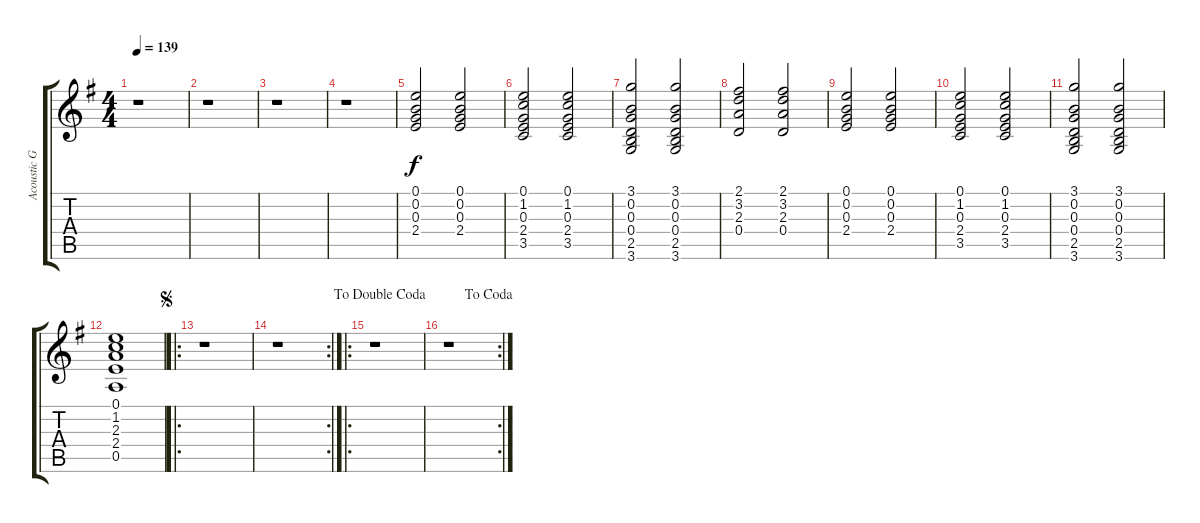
\track ("Acoustic Gtr" "Acoustic G") {instrument acousticguitarnylon}
\staff {score tabs}
\tuning (E4 B3 G3 D3 A2 E2) {hide}
\ts (4 4)
\tempo 139
\clef g2
\ks g
r.1{dy f} |
r.1 |
r.1 |
r.1 |
(0.1 0.2 0.3 2.4).2 (0.1 0.2 0.3 2.4).2 |
(0.1 1.2 0.3 2.4 3.5).2 (0.1 1.2 0.3 2.4 3.5).2 |
(3.1 0.2 0.3 0.4 2.5 3.6).2 (3.1 0.2 0.3 0.4 2.5 3.6).2 |
(2.1 3.2 2.3 0.4).2 (2.1 3.2 2.3 0.4).2 |
(0.1 0.2 0.3 2.4).2 (0.1 0.2 0.3 2.4).2 |
(0.1 1.2 0.3 2.4 3.5).2 (0.1 1.2 0.3 2.4 3.5).2 |
(3.1 0.2 0.3 0.4 2.5 3.6).2 (3.1 0.2 0.3 0.4 2.5 3.6).2 |
(0.1 1.2 2.3 2.4 0.5).1 |
\ro
\jump segno
r.1 |
\rc 2
r.1 |
\ro
\jump dadoublecoda
r.1 |
\rc 2
\jump dacoda
r.1
